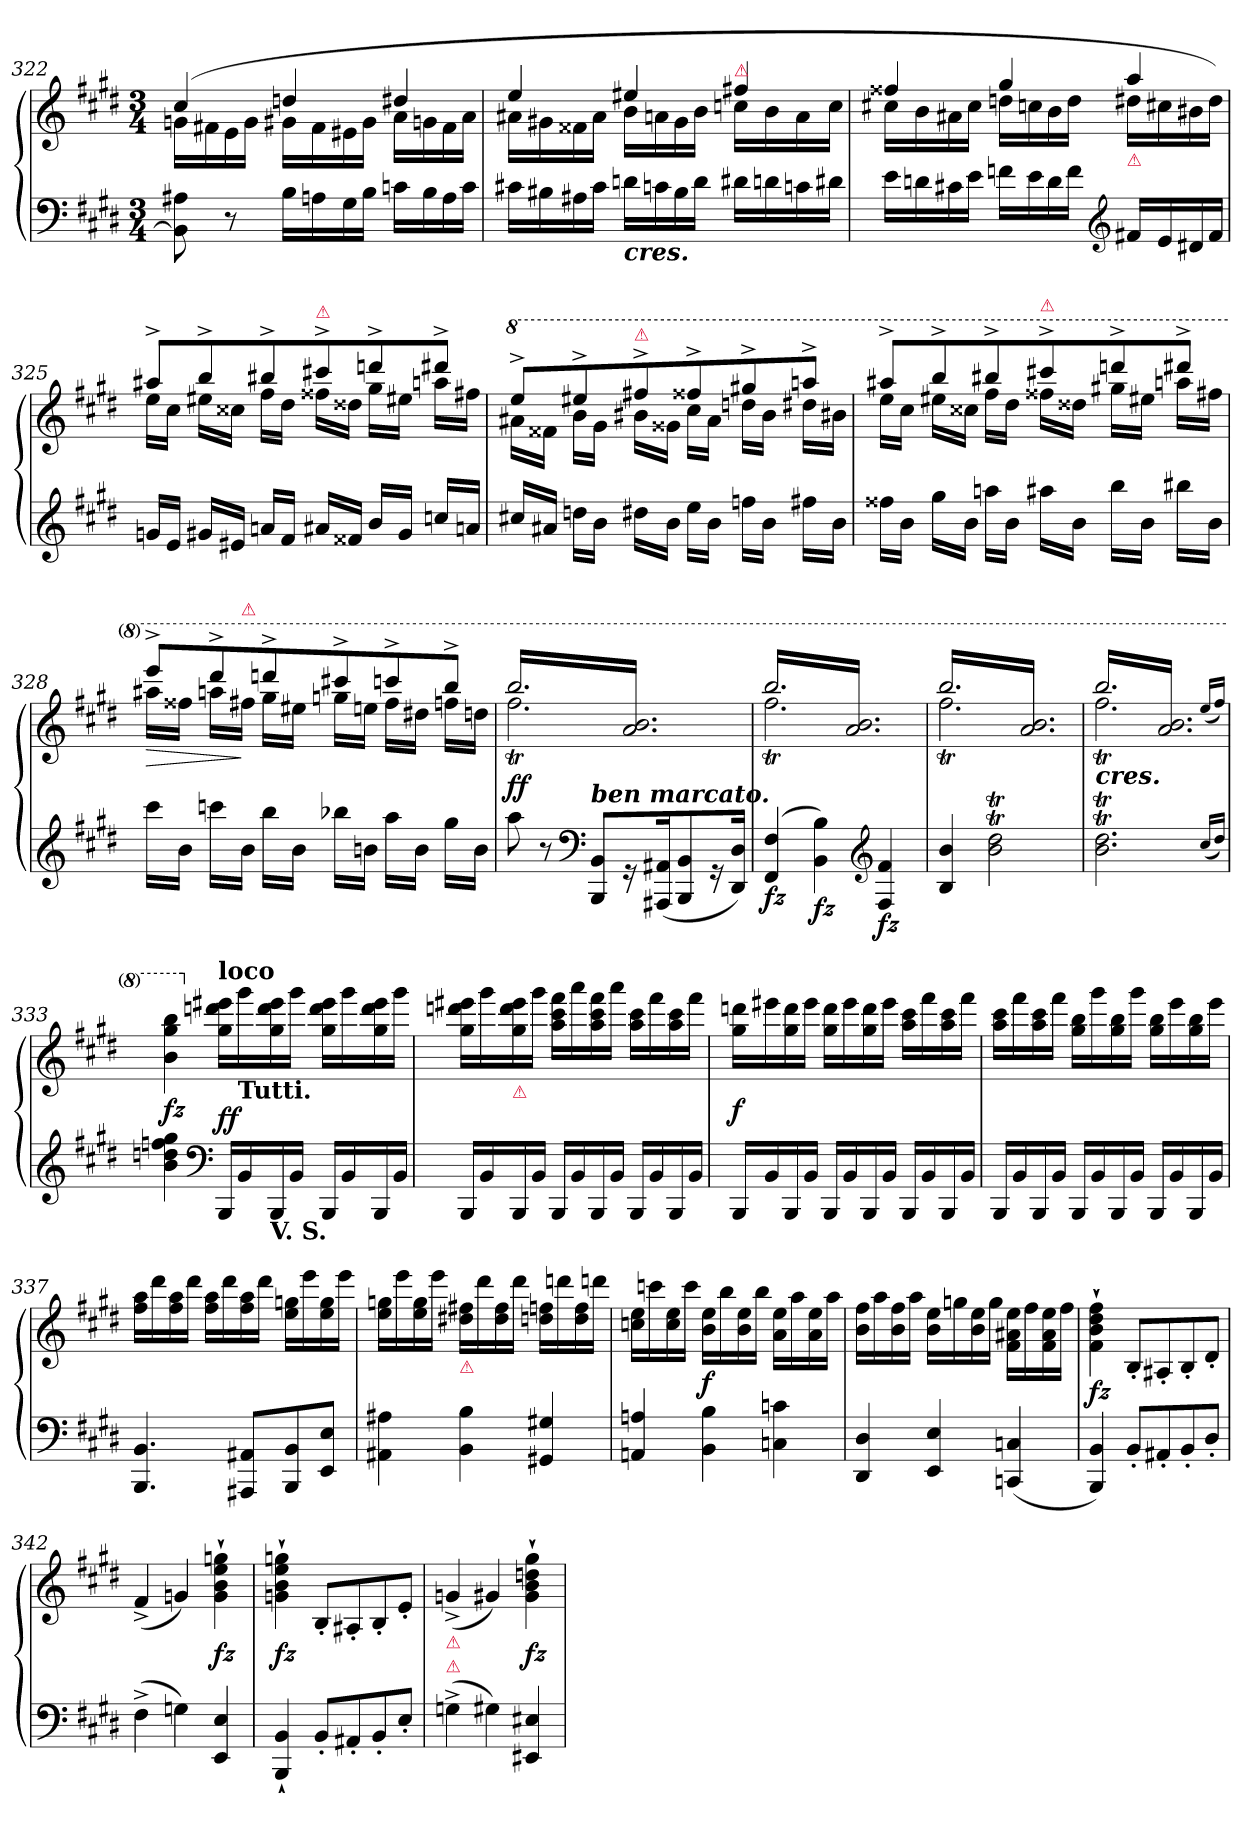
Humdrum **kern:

**kern	**kern	**dynam
*part1	*part1	*part1
*staff2	*staff1	*staff1/2
*clefF4	*clefG2	*
*k[f#c#g#d#]	*k[f#c#g#d#]	*
*M3/4	*M3/4	*
=322	=322	=322
*	*^	*
8BB] 8A#X	(>4cc#	16gnLL	.
.	.	16f#X	.
8r	.	16e	.
.	.	16gJJ	.
16BLL	4ddn	16g#XLL	.
16An	.	16f#	.
16G#	.	16e#X	.
16BJJ	.	16g#JJ	.
16cnLL	4dd#X	16aLL	.
16B	.	16gn	.
16A	.	16f#	.
16cJJ	.	16aJJ	.
=323	=323	=323	=323
16c#XLL	4ee	16a#XLL	.
16B#X	.	16g#X	.
16A#X	.	16f##X	.
16c#JJ	.	16a#JJ	.
!LO:TX:b:Bi:t=cres.	!	!	!
16dnLL	4ee#X	16bLL	.
16cn	.	16an	.
16B#	.	16g#	.
16dJJ	.	16bJJ	.
!	!LO:TX:a:color=crimson:t=⚠	!	!
16d#XLL	4ff#X	16ccnLL	.
16dn	.	16b	.
16cn	.	16a	.
16d#XJJ	.	16ccJJ	.
=324	=324	=324	=324
16eLL	4ff##X	16cc#XLL	.
16dn	.	16b	.
16c#X	.	16a#X	.
16eJJ	.	16cc#JJ	.
16fnLL	4gg#	16ddnLL	.
16e	.	16ccn	.
16d	.	16b	.
16fJJ	.	16ddJJ	.
*clefG2	*	*	*
!	!LO:TX:b:Bi:color=crimson:t=⚠	!	!
16f#XLL	4aa	16dd#XLL	.
16e	.	16cc#X	.
16d#X	.	16b#X	.
16f#JJ	.	16dd#JJ)	.
=325	=325	=325	=325
16gnLL	8aa#X^>L	16eeLL	.
16eJJ	.	16cc#JJ	.
16g#XLL	8bb^>	16ee#XLL	.
16e#XJJ	.	16cc##XJJ	.
16anLL	8bb#X^>	16ff#LL	.
16f#JJ	.	16dd#JJ	.
!	!LO:TX:a:color=crimson:t=⚠	!	!
16a#XLL	8ccc#X^>	16ff##XLL	.
16f##XJJ	.	16dd##XJJ	.
16bLL	8dddn^>	16gg#LL	.
16g#JJ	.	16ee#XJJ	.
16ccn/LL	8ddd#X^>J	16aanLL	.
16anJJ	.	16ff#XJJ	.
=326	=326	=326	=326
*	*8va	*	*
16cc#X/LL	8eee^>L	16aa#XLL	.
16a#XJJ	.	16ff##XJJ	.
16ddnLL	8eee#X^>	16bbLL	.
16bJJ	.	16gg#JJ	.
!	!LO:TX:a:color=crimson:t=⚠	!	!
16dd#XLL	8fff#X^>	16bb#XLL	.
16bJJ	.	16gg##XJJ	.
16eeLL	8fff##X^>	16ccc#LL	.
16bJJ	.	16aa#JJ	.
16ffnLL	8ggg#X^>	16dddnLL	.
16bJJ	.	16bb#JJ	.
16ff#XLL	8aaan^>J	16ddd#XLL	.
16bJJ	.	16bb#XJJ	.
=327	=327	=327	=327
16ff##XLL	8aaa#X^>L	16eeeLL	.
16bJJ	.	16ccc#JJ	.
16gg#LL	8bbb^>	16eee#XLL	.
16bJJ	.	16ccc##XJJ	.
16aanLL	8bbb#X^>	16fff#LL	.
16bJJ	.	16ddd#JJ	.
!	!LO:TX:a:color=crimson:t=⚠	!	!
16aa#XLL	8cccc#X^>	16fff##XLL	.
16bJJ	.	16ddd##XJJ	.
16bbLL	8ddddn^>	16ggg#XLL	.
16bJJ	.	16eee#XJJ	.
16bb#XLL	8dddd#X^>J	16aaanLL	.
16bJJ	.	16fff#XJJ	.
=328	=328	=328	=328
!	!	!	!LO:HP:b
16ccc#LL	8eeee^>L	16aaa#XLL	>
16bJJ	.	16fff##XJJ	.
16cccnLL	8dddd#^>	16aaanLL	.
!	!	!LO:TX:a:color=crimson:t=⚠	!
16bJJ	.	16fff#XJJ	]
16bbLL	8ddddn^>	16ggg#LL	.
16bJJ	.	16eee#XJJ	.
16bb-XLL	8cccc#X^>	16gggnLL	.
16bnJJ	.	16eeenJJ	.
16aaLL	8ccccn^>	16fff#LL	.
16bJJ	.	16ddd#XJJ	.
16gg#LL	8bbb^>J	16fffnLL	.
16bJJ	.	16dddnJJ	.
=329	=329	=329	=329
!	!LO:TX:a:color=crimson:t=⚠	!	!
*	*tremolo	*	*
8aa	16bbbLL	2.fff#T	ff
.	16aa 16bb	.	.
8r	16bbb	.	.
.	16aa 16bb	.	.
*clefF4	*	*	*
!LO:TX:a:Bi:t=ben marcato.	!	!	!
8BBB 8BBL	16bbb	.	.
.	16aa 16bb	.	.
16r	16bbb	.	.
(<16AAA#X 16AA#XK	16aa 16bb	.	.
8BBB 8BB	16bbb	.	.
.	16aa 16bb	.	.
16r	16bbb	.	.
16DD# 16D#Jk)	16aa 16bbJJ	.	.
=330	=330	=330	=330
!	!	!	!LO:DY:b=2
(>4FF# 4F#	16bbbLL	2.fff#T	fz
.	16aa 16bb	.	.
.	16bbb	.	.
.	16aa 16bb	.	.
!	!	!	!LO:DY:b=2
4BB 4B)	16bbb	.	fz
.	16aa 16bb	.	.
.	16bbb	.	.
.	16aa 16bb	.	.
*clefG2	*	*	*
!	!	!	!LO:DY:b=2
4F# 4f#	16bbb	.	fz
.	16aa 16bb	.	.
.	16bbb	.	.
.	16aa 16bbJJ	.	.
=331	=331	=331	=331
4B 4b	16bbbLL	2.fff#T	.
.	16aa 16bb	.	.
.	16bbb	.	.
.	16aa 16bb	.	.
2bT 2dd#T	16bbb	.	.
.	16aa 16bb	.	.
.	16bbb	.	.
.	16aa 16bb	.	.
.	16bbb	.	.
.	16aa 16bb	.	.
.	16bbb	.	.
.	16aa 16bbJJ	.	.
=332	=332	=332	=332
!	!LO:TX:c:Bi:t=cres.	!	!
2.bT 2.dd#T	16bbbLL	2.fff#T	.
.	16aa 16bb	.	.
.	16bbb	.	.
.	16aa 16bb	.	.
.	16bbb	.	.
.	16aa 16bb	.	.
.	16bbb	.	.
.	16aa 16bb	.	.
.	16bbb	.	.
.	16aa 16bb	.	.
.	16bbb	.	.
.	16aa 16bbJJ	.	.
*	*Xtremolo	*	*
*	*v	*v	*
(<16qqcc#LL	(<16qqeeeLL	.
16qqdd#JJ)	16qqfff#JJ)	.
=333	=333	=333
4b 4ddn 4ffn 4gg#	4bb 4ggg# 4bbb	fz
.	.	.
.	.	.
.	.	.
*clefF4	*	*
*	*X8va	*
!	!LO:TX:a:B:t=loco	!
16BBB!LL	16gg#!\ 16dddn!\ 16eee#X!\LL	ff
!	!LO:TX:b:B:t=Tutti.	!
16BB!	16ggg#!\	.
!LO:TX:b:B:t=V. S.	!	!
16BBB!	16gg#!\ 16ddd!\ 16eee#!\	.
16BB!JJ	16ggg#!\JJ	.
16BBB!LL	16gg#!\ 16ddd!\ 16eee#!\LL	.
16BB!	16ggg#!\	.
16BBB!	16gg#!\ 16ddd!\ 16eee#!\	.
16BB!JJ	16ggg#!\JJ	.
=334	=334	=334
16BBB!LL	16gg#!\ 16dddn!\ 16eee#X!\LL	.
16BB!	16ggg#!\	.
!	!LO:TX:b:color=crimson:t=⚠	!
16BBB!	16gg#!\ 16ddd!\ 16eee#!\	.
16BB!JJ	16ggg#!\JJ	.
16BBB!LL	16aa!\ 16ccc#!\ 16fff#!\LL	.
16BB!	16aaa!\	.
16BBB!	16aa!\ 16ccc#!\ 16fff#!\	.
16BB!JJ	16aaa!\JJ	.
16BBB!LL	16aa!\ 16ccc#!\LL	.
16BB!	16fff#!\	.
16BBB!	16aa!\ 16ccc#!\	.
16BB!JJ	16fff#!\JJ	.
=335	=335	=335
16BBB!LL	16gg#!\ 16dddn!\LL	f
16BB!	16eee#X!\	.
16BBB!	16gg#!\ 16ddd!\	.
16BB!JJ	16eee#!\JJ	.
16BBB!LL	16gg#!\ 16ddd!\LL	.
16BB!	16eee#!\	.
16BBB!	16gg#!\ 16ddd!\	.
16BB!JJ	16eee#!\JJ	.
16BBB!LL	16aa!\ 16ccc#!\LL	.
16BB!	16fff#!\	.
16BBB!	16aa!\ 16ccc#!\	.
16BB!JJ	16fff#!\JJ	.
=336	=336	=336
16BBB!LL	16aa!\ 16ccc#!\LL	.
16BB!	16fff#!\	.
16BBB!	16aa!\ 16ccc#!\	.
16BB!JJ	16fff#!\JJ	.
16BBB!LL	16gg#!\ 16bb!\LL	.
16BB!	16ggg#!\	.
16BBB!	16gg#!\ 16bb!\	.
16BB!JJ	16ggg#!\JJ	.
16BBB!LL	16gg#!\ 16bb!\LL	.
16BB!	16eee!\	.
16BBB!	16gg#!\ 16bb!\	.
16BB!JJ	16eee!\JJ	.
=337	=337	=337
4.BBB! 4.BB!	16ff#!\ 16aa!\LL	.
.	16ddd#!\	.
.	16ff#!\ 16aa!\	.
.	16ddd#!\JJ	.
.	16ff#!\ 16aa!\LL	.
.	16ddd#!\	.
8AAA#X! 8AA#X!L	16ff#!\ 16aa!\	.
.	16ddd#!\JJ	.
8BBB! 8BB!	16ee!\ 16ggn!\LL	.
.	16eee!\	.
8EE! 8E!J	16ee!\ 16gg!\	.
.	16eee!\JJ	.
=338	=338	=338
4AA#X! 4A#X!	16ee!\ 16ggn!\LL	.
.	16eee!\	.
.	16ee!\ 16gg!\	.
.	16eee!\JJ	.
!	!LO:TX:b:color=crimson:t=⚠	!
4BB! 4B!	16dd#X!\ 16ff#X!\LL	.
.	16ddd#!	.
.	16dd#! 16ff#!	.
.	16ddd#!JJ	.
4GG#X!/ 4G#X!/	16ddn!\ 16ffn!\LL	.
.	16dddn!	.
.	16dd! 16ff!	.
.	16dddn!JJ	.
=339	=339	=339
4AAn!/ 4An!/	16ccn!\ 16ee!\LL	.
.	16cccn!\	.
.	16cc!\ 16ee!\	.
.	16ccc!\JJ	.
4BB! 4B!	16b!\ 16ee!\LL	f
.	16bb!\	.
.	16b!\ 16ee!\	.
.	16bb!\JJ	.
4Cn! 4cn!	16a!\ 16ee!\LL	.
.	16aa!\	.
.	16a!\ 16ee!\	.
.	16aa!\JJ	.
=340	=340	=340
4DD#! 4D#!	16b!\ 16ff#!\LL	.
.	16aa!\	.
.	16b!\ 16ff#!\	.
.	16aa!\JJ	.
4EE! 4E!	16b!\ 16ee!\LL	.
.	16ggn!\	.
.	16b!\ 16ee!\	.
.	16gg!\JJ	.
(<4CCn! 4Cn!	16f#!\ 16a#X!\ 16ee!\LL	.
.	16ff#!\	.
.	16f#!\ 16a#!\ 16ee!\	.
.	16ff#!\JJ	.
=341	=341	=341
4BBB! 4BB!)	4f#!` 4b!` 4dd#!` 4ff#!`	fz
8BB'!L	8B'!L	.
8AA#X'!	8A#X'!	.
8BB'!	8B'!	.
8D#'!J	8d#'!J	.
=342	=342	=342
(>4F#^>!	(<4f#^<!	.
4Gn!)	4gn!)	.
4EE! 4E!	4g!`> 4b!`> 4ee!`> 4ggn!`>	fz
=343	=343	=343
4BBB!`< 4BB!`<	4gn!`> 4b!`> 4ee!`> 4ggn!`>	fz
8BB'!L	8B'<!L	.
8AA#X'!	8A#X'<!	.
8BB'!	8B'<!	.
8E'!J	8e'<!J	.
=344	=344	=344
!	!LO:TX:b:color=crimson:t=⚠	!
!	!LO:TX:b:color=crimson:t=⚠	!
(>4Gn^>!	(<4gn^<!	.
4G#X!)	4g#X!)	.
4EE#X! 4E#X!	4g#!`> 4b!`> 4ddn!`> 4gg#!`>	fz
=	=	=
*-	*-	*-
